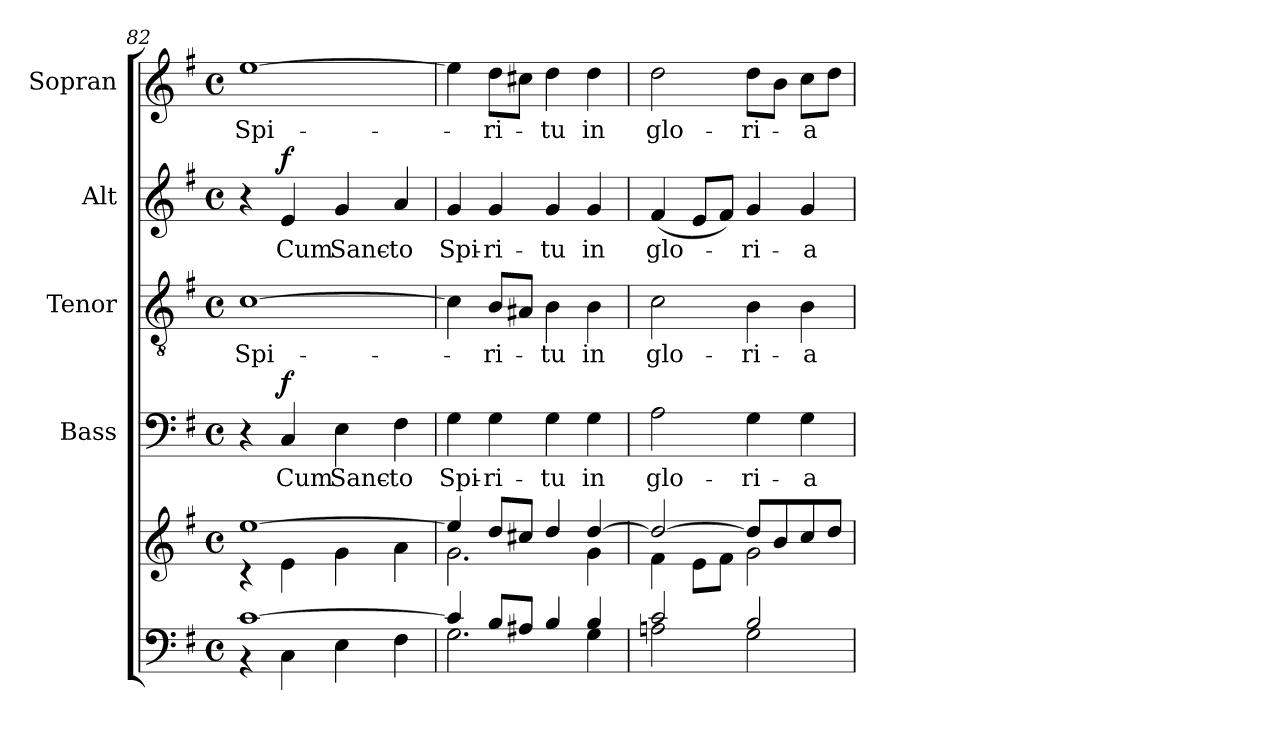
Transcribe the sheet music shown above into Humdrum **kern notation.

**kern	**kern	**kern	**text	**dynam	**kern	**text	**kern	**text	**dynam	**kern	**text
*part5	*part5	*part4	*part4	*part4	*part3	*part3	*part2	*part2	*part2	*part1	*part1
*staff6	*staff5	*staff4	*staff4	*staff4	*staff3	*staff3	*staff2	*staff2	*staff2	*staff1	*staff1
*	*	*I"Bass	*	*	*I"Tenor	*	*I"Alt	*	*	*I"Sopran	*
*	*	*I'B.	*	*	*I'T.	*	*I'A.	*	*	*I'S.	*
*clefF4	*clefG2	*clefF4	*	*	*clefGv2	*	*clefG2	*	*	*clefG2	*
*k[f#]	*k[f#]	*k[f#]	*	*	*k[f#]	*	*k[f#]	*	*	*k[f#]	*
*G:	*G:	*G:	*	*	*G:	*	*G:	*	*	*G:	*
*M4/4	*M4/4	*M4/4	*	*	*M4/4	*	*M4/4	*	*	*M4/4	*
*met(c)	*met(c)	*met(c)	*	*	*met(c)	*	*met(c)	*	*	*met(c)	*
=82	=82	=82	=82	=82	=82	=82	=82	=82	=82	=82	=82
*^	*^	*	*	*	*	*	*	*	*	*	*
!	!	!	!	!	!	!	!	!LO:LY:b	!	!	!	!	!LO:LY:b
[>1c	4r	[>1ee	4rc	4r	.	.	[1c	Spi-	4r	.	.	[1ee	Spi-
!	!	!	!	!	!LO:LY:b	!LO:DY:a	!	!	!	!LO:LY:b	!LO:DY:a	!	!
.	4C\	.	4e\	4C/	Cum	f	.	.	4e/	Cum	f	.	.
!	!	!	!	!	!LO:LY:b	!	!	!	!	!LO:LY:b	!	!	!
.	4E\	.	4g\	4E\	Sanc-	.	.	.	4g/	Sanc-	.	.	.
!	!	!	!	!	!LO:LY:b	!	!	!	!	!LO:LY:b	!	!	!
.	4F#\	.	4a\	4F#\	-to	.	.	.	4a/	-to	.	.	.
=83	=83	=83	=83	=83	=83	=83	=83	=83	=83	=83	=83	=83	=83
!	!	!	!	!	!LO:LY:b	!	!	!	!	!LO:LY:b	!	!	!
4c/]	2.G\	4ee/]	2.g\	4G\	Spi-	.	4c\]	.	4g/	Spi-	.	4ee\]	.
!	!	!	!	!	!LO:LY:b	!	!	!LO:LY:b	!	!LO:LY:b	!	!	!LO:LY:b
8B/L	.	8dd/L	.	4G\	-ri-	.	8B/L	-ri-	4g/	-ri-	.	8dd\L	-ri-
8A#X/J	.	8cc#X/J	.	.	.	.	8A#X/J	.	.	.	.	8cc#X\J	.
!	!	!	!	!	!LO:LY:b	!	!	!LO:LY:b	!	!LO:LY:b	!	!	!LO:LY:b
4B/	.	4dd/	.	4G\	-tu	.	4B\	-tu	4g/	-tu	.	4dd\	-tu
!	!	!	!	!	!LO:LY:b	!	!	!LO:LY:b	!	!LO:LY:b	!	!	!LO:LY:b
4B/	4G\	[>4dd/	4g\	4G\	in	.	4B\	in	4g/	in	.	4dd\	in
=84	=84	=84	=84	=84	=84	=84	=84	=84	=84	=84	=84	=84	=84
!	!	!	!	!	!LO:LY:b	!	!	!LO:LY:b	!	!LO:LY:b	!	!	!LO:LY:b
2c/	2An\	2dd/_	4f#\	2A\	glo-	.	2c\	glo-	(<4f#/	glo-	.	2dd\	glo-
.	.	.	8e\L	.	.	.	.	.	8e/L	.	.	.	.
.	.	.	8f#\J	.	.	.	.	.	8f#/J)	.	.	.	.
!	!	!	!	!	!LO:LY:b	!	!	!LO:LY:b	!	!LO:LY:b	!	!	!LO:LY:b
2B/	2G\	8dd/L]	2g\	4G\	-ri-	.	4B\	-ri-	4g/	-ri-	.	8dd\L	-ri-
.	.	8b/	.	.	.	.	.	.	.	.	.	8b\J	.
!	!	!	!	!	!LO:LY:b	!	!	!LO:LY:b	!	!LO:LY:b	!	!	!LO:LY:b
.	.	8cc/	.	4G\	-a	.	4B\	-a	4g/	-a	.	8cc\L	-a
.	.	8dd/J	.	.	.	.	.	.	.	.	.	8dd\J	.
*v	*v	*	*	*	*	*	*	*	*	*	*	*	*
*	*v	*v	*	*	*	*	*	*	*	*	*	*
=	=	=	=	=	=	=	=	=	=	=	=
*-	*-	*-	*-	*-	*-	*-	*-	*-	*-	*-	*-
